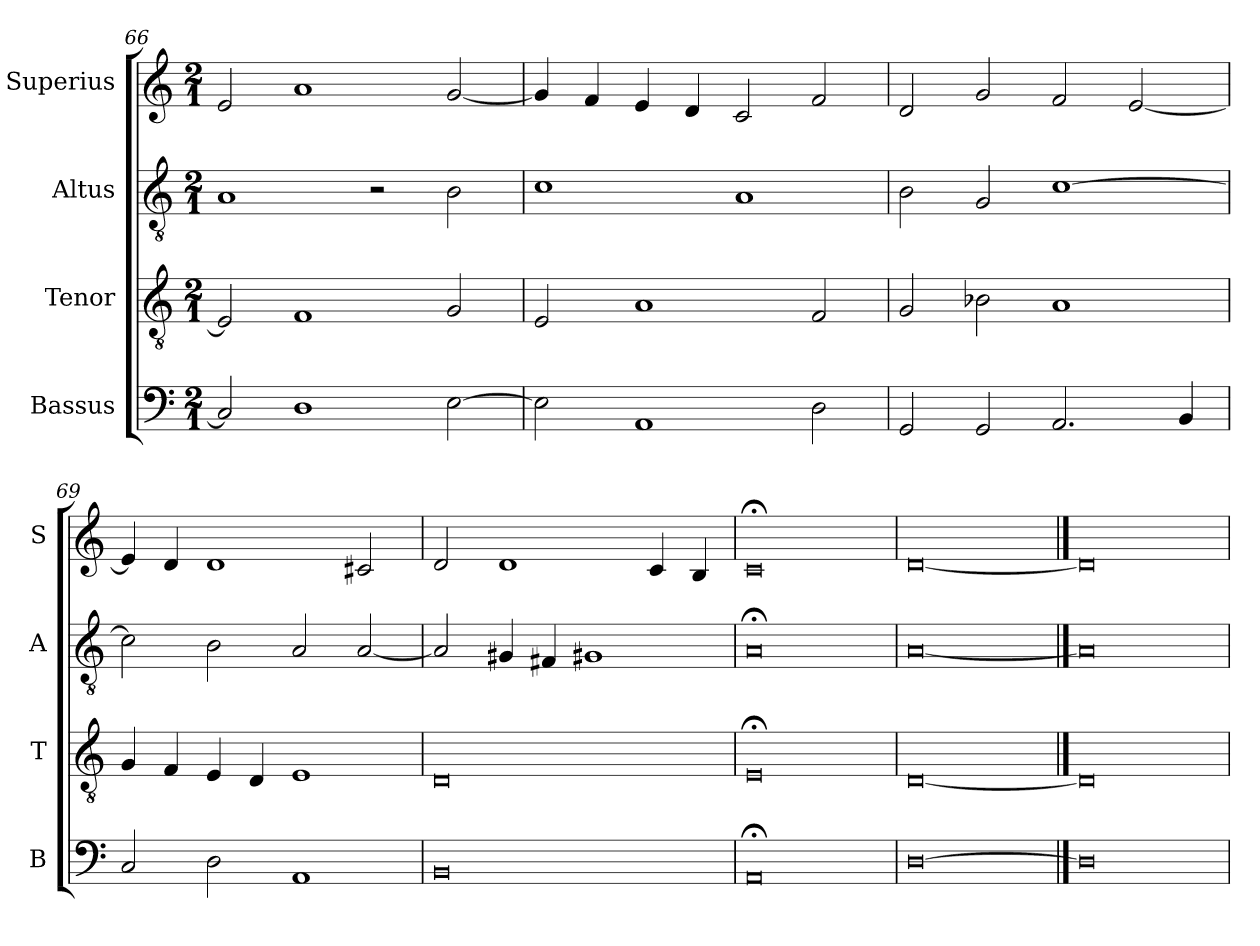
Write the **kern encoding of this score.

**kern	**kern	**kern	**kern
*part4	*part3	*part2	*part1
*staff4	*staff3	*staff2	*staff1
*I"Bassus	*I"Tenor	*I"Altus	*I"Superius
*I'B	*I'T	*I'A	*I'S
*clefF4	*clefGv2	*clefGv2	*clefG2
*k[]	*k[]	*k[]	*k[]
*C:	*C:	*C:	*C:
*M2/1	*M2/1	*M2/1	*M2/1
=66	=66	=66	=66
2C]	2E]	1A	2e
1D	1F	.	1a
.	.	2r	.
[2E	2G	2B	[2g
=67	=67	=67	=67
2E]	2E	1c	4g]
.	.	.	4f
1AA	1A	.	4e
.	.	.	4d
.	.	1A	2c
2D	2F	.	2f
=68	=68	=68	=68
2GG	2G	2B	2d
2GG	2B-X	2G	2g
2.AA	1A	[1c	2f
.	.	.	[2e
4BB	.	.	.
=69	=69	=69	=69
2C	4G	2c]	4e]
.	4F	.	4d
2D	4E	2B	1d
.	4D	.	.
1AA	1E	2A	.
.	.	[2A	2c#X
=70	=70	=70	=70
0BB	0D	2A]	2d
.	.	4G#X	1d
.	.	4F#X	.
.	.	1G#X	.
.	.	.	4c
.	.	.	4B
=71	=71	=71	=71
0AA;<	0E;<	0A;<	0c;<
=72	=72	=72	=72
[0D	[0D	[0A	[0d
==73	==73	==73	==73
0D]	0D]	0A]	0d]
=	=	=	=
*-	*-	*-	*-
